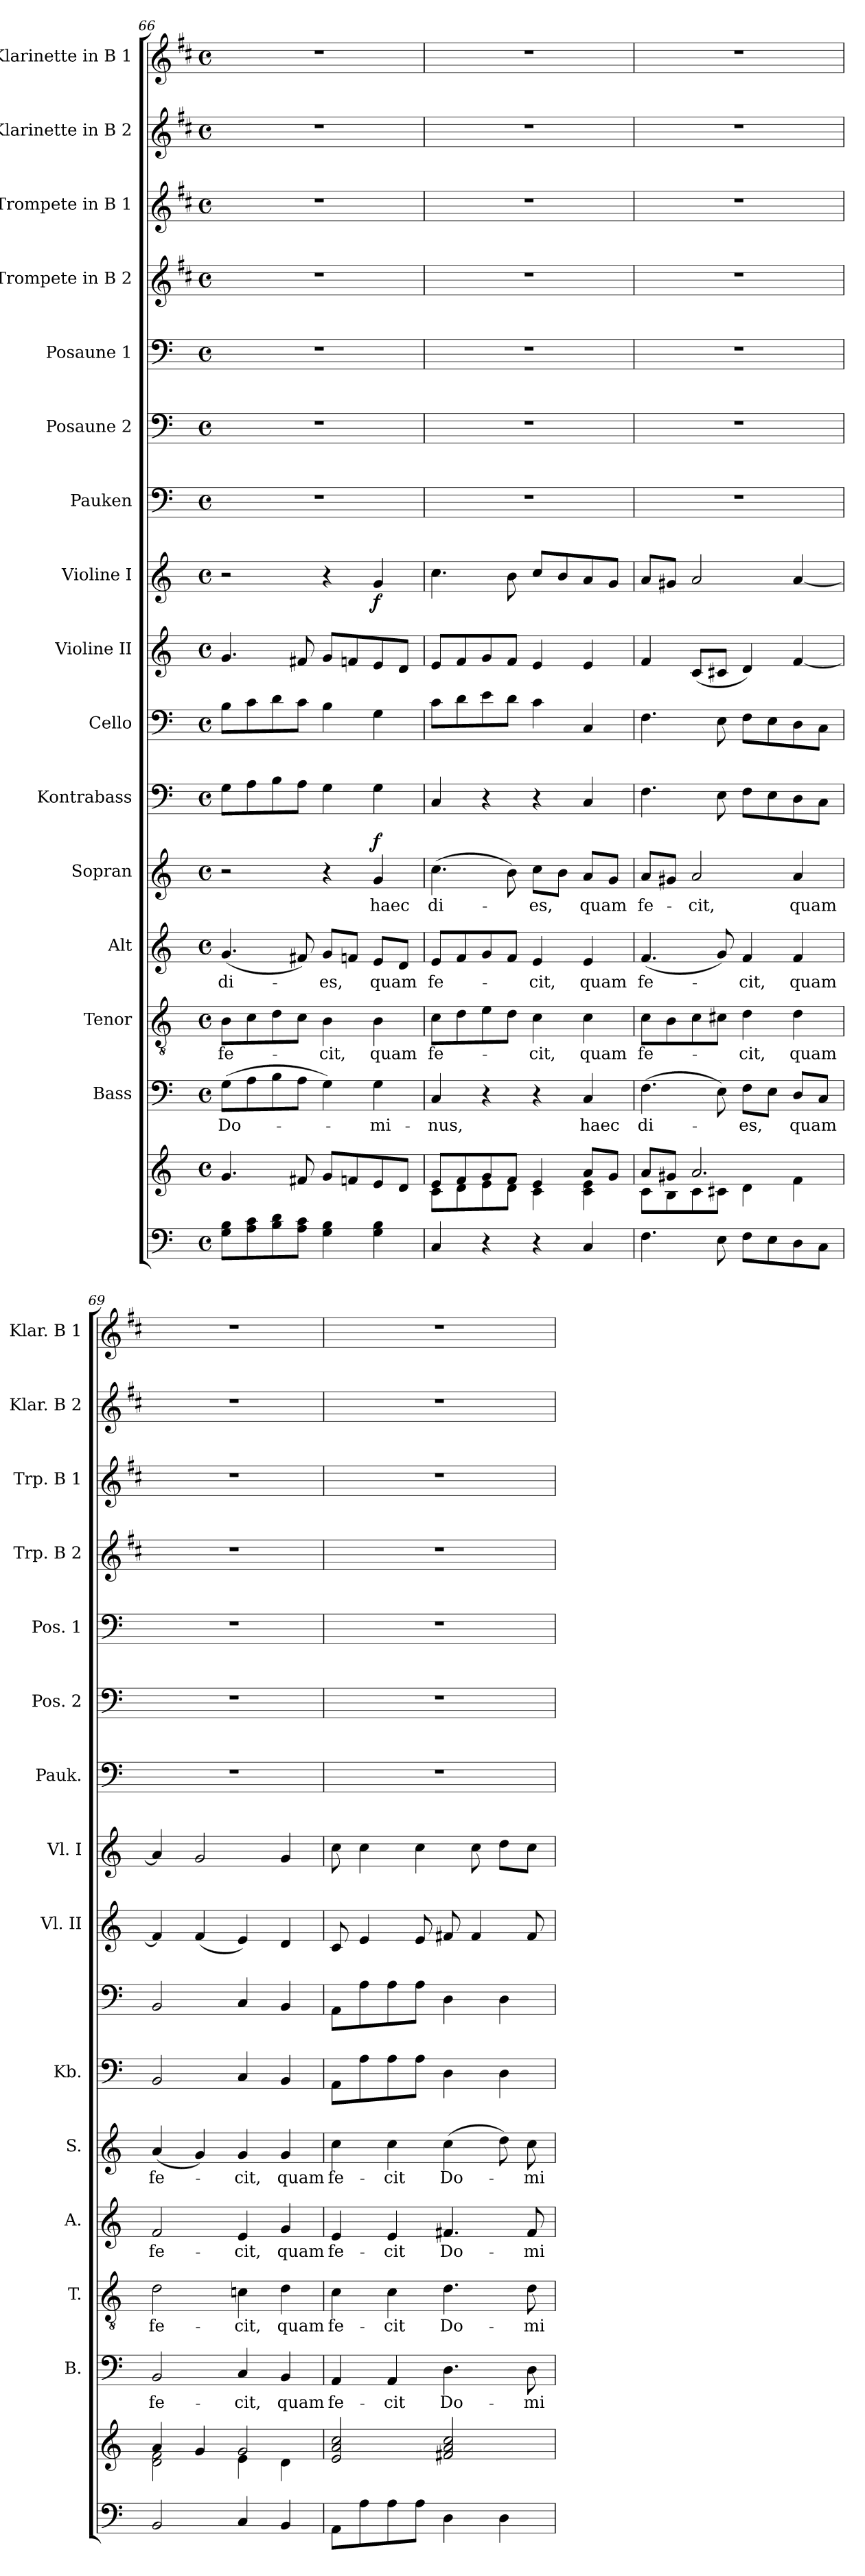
**kern	**kern	**kern	**text	**kern	**text	**kern	**text	**kern	**text	**dynam	**kern	**kern	**kern	**kern	**dynam	**kern	**kern	**kern	**kern	**kern	**kern	**kern
*part16	*part16	*part15	*part15	*part14	*part14	*part13	*part13	*part12	*part12	*part12	*part11	*part10	*part9	*part8	*part8	*part7	*part6	*part5	*part4	*part3	*part2	*part1
*staff17	*staff16	*staff15	*staff15	*staff14	*staff14	*staff13	*staff13	*staff12	*staff12	*staff12	*staff11	*staff10	*staff9	*staff8	*staff8	*staff7	*staff6	*staff5	*staff4	*staff3	*staff2	*staff1
*	*	*I"Bass	*	*I"Tenor	*	*I"Alt	*	*I"Sopran	*	*	*I"Kontrabass	*I"Cello	*I"Violine II	*I"Violine I	*	*I"Pauken	*I"Posaune 2	*I"Posaune 1	*I"Trompete in B 2	*I"Trompete in B 1	*I"Klarinette in B 2	*I"Klarinette in B 1
*	*	*I'B.	*	*I'T.	*	*I'A.	*	*I'S.	*	*	*I'Kb.	*	*I'Vl. II	*I'Vl. I	*	*I'Pauk.	*I'Pos. 2	*I'Pos. 1	*I'Trp. B 2	*I'Trp. B 1	*I'Klar. B 2	*I'Klar. B 1
*clefF4	*clefG2	*clefF4	*	*clefGv2	*	*clefG2	*	*clefG2	*	*	*clefF4	*clefF4	*clefG2	*clefG2	*	*clefF4	*clefF4	*clefF4	*clefG2	*clefG2	*clefG2	*clefG2
*	*	*	*	*	*	*	*	*	*	*	*ITrd7c12	*	*	*	*	*	*	*	*ITrd1c2	*ITrd1c2	*ITrd1c2	*ITrd1c2
*k[]	*k[]	*k[]	*	*k[]	*	*k[]	*	*k[]	*	*	*k[]	*k[]	*k[]	*k[]	*	*k[]	*k[]	*k[]	*k[]	*k[]	*k[]	*k[]
*C:	*C:	*C:	*	*C:	*	*C:	*	*C:	*	*	*C:	*C:	*C:	*C:	*	*C:	*C:	*C:	*C:	*C:	*C:	*C:
*M4/4	*M4/4	*M4/4	*	*M4/4	*	*M4/4	*	*M4/4	*	*	*M4/4	*M4/4	*M4/4	*M4/4	*	*M4/4	*M4/4	*M4/4	*M4/4	*M4/4	*M4/4	*M4/4
*met(c)	*met(c)	*met(c)	*	*met(c)	*	*met(c)	*	*met(c)	*	*	*met(c)	*met(c)	*met(c)	*met(c)	*	*met(c)	*met(c)	*met(c)	*met(c)	*met(c)	*met(c)	*met(c)
=66	=66	=66	=66	=66	=66	=66	=66	=66	=66	=66	=66	=66	=66	=66	=66	=66	=66	=66	=66	=66	=66	=66
!	!	!	!LO:LY:b	!	!LO:LY:b	!	!LO:LY:b	!	!	!	!	!	!	!	!	!	!	!	!	!	!	!
8G\ 8B\L	4.g/	(>8G\L	Do-	8B\L	fe-	(<4.g/	di-	2r	.	.	8GG\L	8B\L	4.g/	2r	.	1r	1r	1r	1r	1r	1r	1r
8A\ 8c\	.	8A\	.	8c\	.	.	.	.	.	.	8AA\	8c\	.	.	.	.	.	.	.	.	.	.
8B\ 8d\	.	8B\	.	8d\	.	.	.	.	.	.	8BB\	8d\	.	.	.	.	.	.	.	.	.	.
8A\ 8c\J	8f#X/	8A\J	.	8c\J	.	8f#X/)	.	.	.	.	8AA\J	8c\J	8f#X/	.	.	.	.	.	.	.	.	.
!	!	!	!	!	!LO:LY:b	!	!LO:LY:b	!	!	!	!	!	!	!	!	!	!	!	!	!	!	!
4G\ 4B\	8g/L	4G\)	.	4B\	-cit,	8g/L	-es,	4r	.	.	4GG\	4B\	8g/L	4r	.	.	.	.	.	.	.	.
.	8fn/	.	.	.	.	8fn/J	.	.	.	.	.	.	8fn/	.	.	.	.	.	.	.	.	.
!	!	!	!LO:LY:b	!	!LO:LY:b	!	!LO:LY:b	!	!LO:LY:b	!LO:DY:a	!	!	!	!	!LO:DY:b	!	!	!	!	!	!	!
4G\ 4B\	8e/	4G\	-mi-	4B\	quam	8e/L	quam	4g/	haec	f	4GG\	4G\	8e/	4g/	f	.	.	.	.	.	.	.
.	8d/J	.	.	.	.	8d/J	.	.	.	.	.	.	8d/J	.	.	.	.	.	.	.	.	.
=67	=67	=67	=67	=67	=67	=67	=67	=67	=67	=67	=67	=67	=67	=67	=67	=67	=67	=67	=67	=67	=67	=67
*	*^	*	*	*	*	*	*	*	*	*	*	*	*	*	*	*	*	*	*	*	*	*
!	!	!	!	!LO:LY:b	!	!LO:LY:b	!	!LO:LY:b	!	!LO:LY:b	!	!	!	!	!	!	!	!	!	!	!	!	!
4C/	8e/L	8c\L	4C/	-nus,	8c\L	fe-	8e/L	fe-	(>4.cc\	di-	.	4CC/	8c\L	8e/L	4.cc\	.	1r	1r	1r	1r	1r	1r	1r
.	8f/	8d\	.	.	8d\	.	8f/	.	.	.	.	.	8d\	8f/	.	.	.	.	.	.	.	.	.
4r	8g/	8e\	4r	.	8e\	.	8g/	.	.	.	.	4r	8e\	8g/	.	.	.	.	.	.	.	.	.
.	8f/J	8d\J	.	.	8d\J	.	8f/J	.	8b\)	.	.	.	8d\J	8f/J	8b\	.	.	.	.	.	.	.	.
!	!	!	!	!	!	!LO:LY:b	!	!LO:LY:b	!	!LO:LY:b	!	!	!	!	!	!	!	!	!	!	!	!	!
4r	4e/	4c\	4r	.	4c\	-cit,	4e/	-cit,	8cc\L	-es,	.	4r	4c\	4e/	8cc/L	.	.	.	.	.	.	.	.
.	.	.	.	.	.	.	.	.	8b\J	.	.	.	.	.	8b/	.	.	.	.	.	.	.	.
!	!	!	!	!LO:LY:b	!	!LO:LY:b	!	!LO:LY:b	!	!LO:LY:b	!	!	!	!	!	!	!	!	!	!	!	!	!
4C/	8a/L	4c\ 4e\	4C/	haec	4c\	quam	4e/	quam	8a/L	quam	.	4CC/	4C/	4e/	8a/	.	.	.	.	.	.	.	.
.	8g/J	.	.	.	.	.	.	.	8g/J	.	.	.	.	.	8g/J	.	.	.	.	.	.	.	.
=68	=68	=68	=68	=68	=68	=68	=68	=68	=68	=68	=68	=68	=68	=68	=68	=68	=68	=68	=68	=68	=68	=68	=68
!	!	!	!	!LO:LY:b	!	!LO:LY:b	!	!LO:LY:b	!	!LO:LY:b	!	!	!	!	!	!	!	!	!	!	!	!	!
4.F\	8a/L	8c\L	(>4.F\	di-	8c\L	fe-	(<4.f/	fe-	8a/L	fe-	.	4.FF\	4.F\	4f/	8a/L	.	1r	1r	1r	1r	1r	1r	1r
.	8g#X/J	8B\	.	.	8B\	.	.	.	8g#X/J	.	.	.	.	.	8g#X/J	.	.	.	.	.	.	.	.
!	!	!	!	!	!	!	!	!	!	!LO:LY:b	!	!	!	!	!	!	!	!	!	!	!	!	!
.	2.a/	8c\	.	.	8c\	.	.	.	2a/	-cit,	.	.	.	(<8c/L	2a/	.	.	.	.	.	.	.	.
8E\	.	8c#X\J	8E\)	.	8c#X\J	.	8g/)	.	.	.	.	8EE\	8E\	8c#X/J	.	.	.	.	.	.	.	.	.
!	!	!	!	!LO:LY:b	!	!LO:LY:b	!	!LO:LY:b	!	!	!	!	!	!	!	!	!	!	!	!	!	!	!
8F\L	.	4d\	8F\L	-es,	4d\	-cit,	4f/	-cit,	.	.	.	8FF\L	8F\L	4d/)	.	.	.	.	.	.	.	.	.
8E\	.	.	8E\J	.	.	.	.	.	.	.	.	8EE\	8E\	.	.	.	.	.	.	.	.	.	.
!	!	!	!	!LO:LY:b	!	!LO:LY:b	!	!LO:LY:b	!	!LO:LY:b	!	!	!	!	!	!	!	!	!	!	!	!	!
8D\	.	4f\	8D/L	quam	4d\	quam	4f/	quam	4a/	quam	.	8DD\	8D\	[4f/	[4a/	.	.	.	.	.	.	.	.
8C\J	.	.	8C/J	.	.	.	.	.	.	.	.	8CC\J	8C\J	.	.	.	.	.	.	.	.	.	.
=69	=69	=69	=69	=69	=69	=69	=69	=69	=69	=69	=69	=69	=69	=69	=69	=69	=69	=69	=69	=69	=69	=69	=69
!	!	!	!	!LO:LY:b	!	!LO:LY:b	!	!LO:LY:b	!	!LO:LY:b	!	!	!	!	!	!	!	!	!	!	!	!	!
2BB/	4a/	2d\ 2f\	2BB/	fe-	2d\	fe-	2f/	fe-	(<4a/	fe-	.	2BBB/	2BB/	4f/]	4a/]	.	1r	1r	1r	1r	1r	1r	1r
.	4g/	.	.	.	.	.	.	.	4g/)	.	.	.	.	(<4f/	2g/	.	.	.	.	.	.	.	.
!	!	!	!	!LO:LY:b	!	!LO:LY:b	!	!LO:LY:b	!	!LO:LY:b	!	!	!	!	!	!	!	!	!	!	!	!	!
4C/	2g/	4e\	4C/	-cit,	4cn\	-cit,	4e/	-cit,	4g/	-cit,	.	4CC/	4C/	4e/)	.	.	.	.	.	.	.	.	.
!	!	!	!	!LO:LY:b	!	!LO:LY:b	!	!LO:LY:b	!	!LO:LY:b	!	!	!	!	!	!	!	!	!	!	!	!	!
4BB/	.	4d\	4BB/	quam	4d\	quam	4g/	quam	4g/	quam	.	4BBB/	4BB/	4d/	4g/	.	.	.	.	.	.	.	.
=70	=70	=70	=70	=70	=70	=70	=70	=70	=70	=70	=70	=70	=70	=70	=70	=70	=70	=70	=70	=70	=70	=70	=70
!	!	!	!	!LO:LY:b	!	!LO:LY:b	!	!LO:LY:b	!	!LO:LY:b	!	!	!	!	!	!	!	!	!	!	!	!	!
*	*v	*v	*	*	*	*	*	*	*	*	*	*	*	*	*	*	*	*	*	*	*	*	*
8AA\L	2e/ 2a/ 2cc/	4AA/	fe-	4c\	fe-	4e/	fe-	4cc\	fe-	.	8AAA\L	8AA\L	8c/	8cc\	.	1r	1r	1r	1r	1r	1r	1r
8A\	.	.	.	.	.	.	.	.	.	.	8AA\	8A\	4e/	4cc\	.	.	.	.	.	.	.	.
!	!	!	!LO:LY:b	!	!LO:LY:b	!	!LO:LY:b	!	!LO:LY:b	!	!	!	!	!	!	!	!	!	!	!	!	!
8A\	.	4AA/	-cit	4c\	-cit	4e/	-cit	4cc\	-cit	.	8AA\	8A\	.	.	.	.	.	.	.	.	.	.
8A\J	.	.	.	.	.	.	.	.	.	.	8AA\J	8A\J	8e/	4cc\	.	.	.	.	.	.	.	.
!	!	!	!LO:LY:b	!	!LO:LY:b	!	!LO:LY:b	!	!LO:LY:b	!	!	!	!	!	!	!	!	!	!	!	!	!
4D\	2f#X/ 2a/ 2cc/	4.D\	Do-	4.d\	Do-	4.f#X/	Do-	(>4cc\	Do-	.	4DD\	4D\	8f#X/	.	.	.	.	.	.	.	.	.
.	.	.	.	.	.	.	.	.	.	.	.	.	4f#/	8cc\	.	.	.	.	.	.	.	.
4D\	.	.	.	.	.	.	.	8dd\)	.	.	4DD\	4D\	.	8dd\L	.	.	.	.	.	.	.	.
!	!	!	!LO:LY:b	!	!LO:LY:b	!	!LO:LY:b	!	!LO:LY:b	!	!	!	!	!	!	!	!	!	!	!	!	!
.	.	8D\	-mi-	8d\	-mi-	8f#/	-mi-	8cc\	-mi-	.	.	.	8f#/	8cc\J	.	.	.	.	.	.	.	.
=	=	=	=	=	=	=	=	=	=	=	=	=	=	=	=	=	=	=	=	=	=	=
*-	*-	*-	*-	*-	*-	*-	*-	*-	*-	*-	*-	*-	*-	*-	*-	*-	*-	*-	*-	*-	*-	*-
